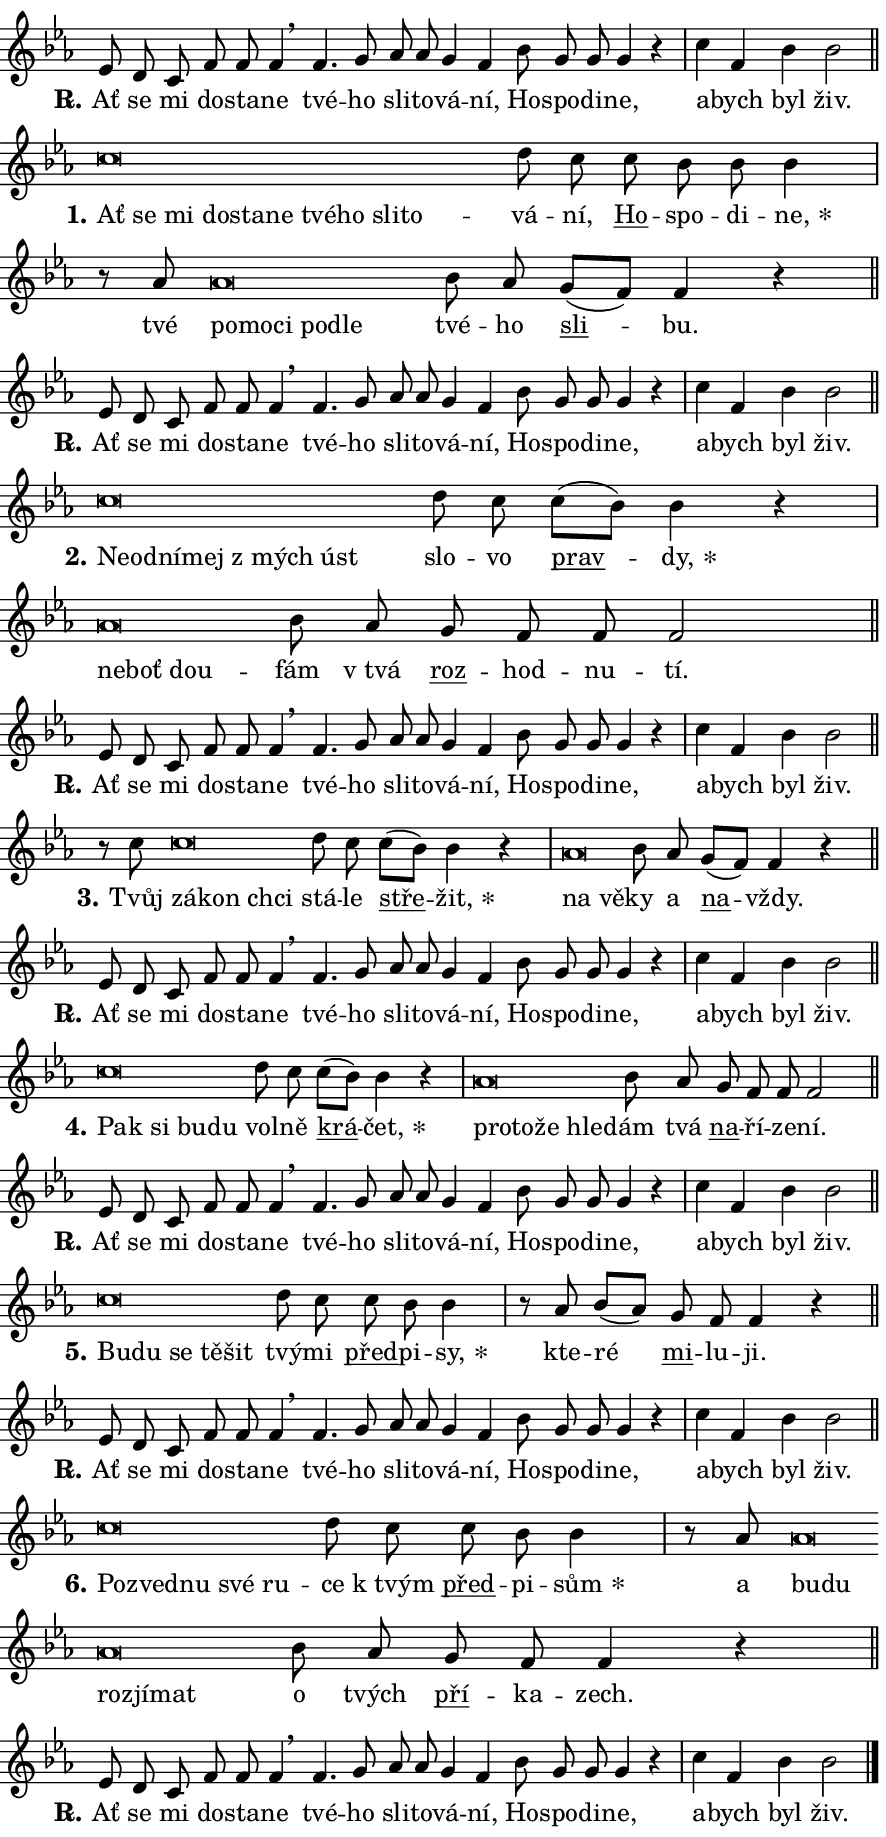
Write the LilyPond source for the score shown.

\version "2.24.0"
\header { tagline = "" }
\paper {
  indent = 0\cm
  top-margin = 0\cm
  right-margin = 0.13\cm % to fit lyric hyphens
  bottom-margin = 0\cm
  left-margin = 0\cm
  paper-width = 15\cm
  page-breaking = #ly:one-page-breaking
  system-system-spacing.basic-distance = #11
  score-system-spacing.basic-distance = #11
  ragged-last = ##f
}


%% Author: Thomas Morley
%% https://lists.gnu.org/archive/html/lilypond-user/2020-05/msg00002.html
#(define (line-position grob)
"Returns position of @var[grob} in current system:
   @code{'start}, if at first time-step
   @code{'end}, if at last time-step
   @code{'middle} otherwise
"
  (let* ((col (ly:item-get-column grob))
         (ln (ly:grob-object col 'left-neighbor))
         (rn (ly:grob-object col 'right-neighbor))
         (col-to-check-left (if (ly:grob? ln) ln col))
         (col-to-check-right (if (ly:grob? rn) rn col))
         (break-dir-left
           (and
             (ly:grob-property col-to-check-left 'non-musical #f)
             (ly:item-break-dir col-to-check-left)))
         (break-dir-right
           (and
             (ly:grob-property col-to-check-right 'non-musical #f)
             (ly:item-break-dir col-to-check-right))))
        (cond ((eqv? 1 break-dir-left) 'start)
              ((eqv? -1 break-dir-right) 'end)
              (else 'middle))))

#(define (tranparent-at-line-position vctor)
  (lambda (grob)
  "Relying on @code{line-position} select the relevant enry from @var{vctor}.
Used to determine transparency,"
    (case (line-position grob)
      ((end) (not (vector-ref vctor 0)))
      ((middle) (not (vector-ref vctor 1)))
      ((start) (not (vector-ref vctor 2))))))

noteHeadBreakVisibility =
#(define-music-function (break-visibility)(vector?)
"Makes @code{NoteHead}s transparent relying on @var{break-visibility}"
#{
  \override NoteHead.transparent =
    #(tranparent-at-line-position break-visibility)
#})

#(define delete-ledgers-for-transparent-note-heads
  (lambda (grob)
    "Reads whether a @code{NoteHead} is transparent.
If so this @code{NoteHead} is removed from @code{'note-heads} from
@var{grob}, which is supposed to be @code{LedgerLineSpanner}.
As a result ledgers are not printed for this @code{NoteHead}"
    (let* ((nhds-array (ly:grob-object grob 'note-heads))
           (nhds-list
             (if (ly:grob-array? nhds-array)
                 (ly:grob-array->list nhds-array)
                 '()))
           ;; Relies on the transparent-property being done before
           ;; Staff.LedgerLineSpanner.after-line-breaking is executed.
           ;; This is fragile ...
           (to-keep
             (remove
               (lambda (nhd)
                 (ly:grob-property nhd 'transparent #f))
               nhds-list)))
      ;; TODO find a better method to iterate over grob-arrays, similiar
      ;; to filter/remove etc for lists
      ;; For now rebuilt from scratch
      (set! (ly:grob-object grob 'note-heads)  '())
      (for-each
        (lambda (nhd)
          (ly:pointer-group-interface::add-grob grob 'note-heads nhd))
        to-keep))))

squashNotes = {
  \override NoteHead.X-extent = #'(-0.2 . 0.2)
  \override NoteHead.Y-extent = #'(-0.75 . 0)
  \override NoteHead.stencil =
    #(lambda (grob)
       (let ((pos (ly:grob-property grob 'staff-position)))
         (begin
           (if (< pos -7) (display "ERROR: Lower brevis then expected\n") (display ""))
           (if (<= pos -6) ly:text-interface::print ly:note-head::print))))
}
unSquashNotes = {
  \revert NoteHead.X-extent
  \revert NoteHead.Y-extent
  \revert NoteHead.stencil
}

hideNotes = \noteHeadBreakVisibility #begin-of-line-visible
unHideNotes = \noteHeadBreakVisibility #all-visible

% work-around for resetting accidentals
% https://lilypond.org/doc/v2.23/Documentation/notation/displaying-rhythms#unmetered-music
cadenzaMeasure = {
  \cadenzaOff
  \partial 1024 s1024
  \cadenzaOn
}

#(define-markup-command (accent layout props text) (markup?)
  "Underline accented syllable"
  (interpret-markup layout props
    #{\markup \override #'(offset . 4.3) \underline { #text }#}))

responsum = \markup \concat {
  "R" \hspace #-1.05 \path #0.1 #'((moveto 0 0.07) (lineto 0.9 0.8)) \hspace #0.05 "."
}

spaceSize = #0.6828661417322834 % exact space size for TeX Gyre Schola

\layout {
  \context {
    \Staff
    \remove "Time_signature_engraver"
    \override LedgerLineSpanner.after-line-breaking = #delete-ledgers-for-transparent-note-heads
  }
  \context {
    \Lyrics {
      \override LyricSpace.minimum-distance = \spaceSize
      \override LyricText.font-name = #"TeX Gyre Schola"
      \override LyricText.font-size = 1
      \override StanzaNumber.font-name = #"TeX Gyre Schola Bold"
      \override StanzaNumber.font-size = 1
    }
  }
  \context {
    \Score 
    \override NoteHead.text =
      #(lambda (grob) 
        (let ((pos (ly:grob-property grob 'staff-position)))
          #{\markup {
            \combine
              \halign #-0.55 \raise #(if (= pos -6) 0 0.5) \override #'(thickness . 2) \draw-line #'(3.2 . 0)
              \musicglyph "noteheads.sM1"
          }#}))
  }
}

% magnetic-lyrics.ily
%
%   written by
%     Jean Abou Samra <jean@abou-samra.fr>
%     Werner Lemberg <wl@gnu.org>
%
%   adapted by
%     Jiri Hon <jiri.hon@gmail.com>
%
% Version 2022-Apr-15

% https://www.mail-archive.com/lilypond-user@gnu.org/msg149350.html

#(define (Left_hyphen_pointer_engraver context)
   "Collect syllable-hyphen-syllable occurrences in lyrics and store
them in properties.  This engraver only looks to the left.  For
example, if the lyrics input is @code{foo -- bar}, it does the
following.

@itemize @bullet
@item
Set the @code{text} property of the @code{LyricHyphen} grob between
@q{foo} and @q{bar} to @code{foo}.

@item
Set the @code{left-hyphen} property of the @code{LyricText} grob with
text @q{foo} to the @code{LyricHyphen} grob between @q{foo} and
@q{bar}.
@end itemize

Use this auxiliary engraver in combination with the
@code{lyric-@/text::@/apply-@/magnetic-@/offset!} hook."
   (let ((hyphen #f)
         (text #f))
     (make-engraver
      (acknowledgers
       ((lyric-syllable-interface engraver grob source-engraver)
        (set! text grob)))
      (end-acknowledgers
       ((lyric-hyphen-interface engraver grob source-engraver)
        ;(when (not (grob::has-interface grob 'lyric-space-interface))
          (set! hyphen grob)));)
      ((stop-translation-timestep engraver)
       (when (and text hyphen)
         (ly:grob-set-object! text 'left-hyphen hyphen))
       (set! text #f)
       (set! hyphen #f)))))

#(define (lyric-text::apply-magnetic-offset! grob)
   "If the space between two syllables is less than the value in
property @code{LyricText@/.details@/.squash-threshold}, move the right
syllable to the left so that it gets concatenated with the left
syllable.

Use this function as a hook for
@code{LyricText@/.after-@/line-@/breaking} if the
@code{Left_@/hyphen_@/pointer_@/engraver} is active."
   (let ((hyphen (ly:grob-object grob 'left-hyphen #f)))
     (when hyphen
       (let ((left-text (ly:spanner-bound hyphen LEFT)))
         (when (grob::has-interface left-text 'lyric-syllable-interface)
           (let* ((common (ly:grob-common-refpoint grob left-text X))
                  (this-x-ext (ly:grob-extent grob common X))
                  (left-x-ext
                   (begin
                     ;; Trigger magnetism for left-text.
                     (ly:grob-property left-text 'after-line-breaking)
                     (ly:grob-extent left-text common X)))
                  ;; `delta` is the gap width between two syllables.
                  (delta (- (interval-start this-x-ext)
                            (interval-end left-x-ext)))
                  (details (ly:grob-property grob 'details))
                  (threshold (assoc-get 'squash-threshold details 0.2)))
             (when (< delta threshold)
               (let* (;; We have to manipulate the input text so that
                      ;; ligatures crossing syllable boundaries are not
                      ;; disabled.  For languages based on the Latin
                      ;; script this is essentially a beautification.
                      ;; However, for non-Western scripts it can be a
                      ;; necessity.
                      (lt (ly:grob-property left-text 'text))
                      (rt (ly:grob-property grob 'text))
                      (is-space (grob::has-interface hyphen 'lyric-space-interface))
                      (space (if is-space " " ""))
                      (extra-delta (if is-space spaceSize 0))
                      ;; Append new syllable.
                      (ltrt-space (if (and (string? lt) (string? rt))
                                (string-append lt space rt)
                                (make-concat-markup (list lt space rt))))
                      ;; Right-align `ltrt` to the right side.
                      (ltrt-space-markup (grob-interpret-markup
                               grob
                               (make-translate-markup
                                (cons (interval-length this-x-ext) 0)
                                (make-right-align-markup ltrt-space)))))
                 (begin
                   ;; Don't print `left-text`.
                   (ly:grob-set-property! left-text 'stencil #f)
                   ;; Set text and stencil (which holds all collected
                   ;; syllables so far) and shift it to the left.
                   (ly:grob-set-property! grob 'text ltrt-space)
                   (ly:grob-set-property! grob 'stencil ltrt-space-markup)
                   (ly:grob-translate-axis! grob (- (- delta extra-delta)) X))))))))))


#(define (lyric-hyphen::displace-bounds-first grob)
   ;; Make very sure this callback isn't triggered too early.
   (let ((left (ly:spanner-bound grob LEFT))
         (right (ly:spanner-bound grob RIGHT)))
     (ly:grob-property left 'after-line-breaking)
     (ly:grob-property right 'after-line-breaking)
     (ly:lyric-hyphen::print grob)))

squashThreshold = #0.4

\layout {
  \context {
    \Lyrics
    \consists #Left_hyphen_pointer_engraver
    \override LyricText.after-line-breaking =
      #lyric-text::apply-magnetic-offset!
    \override LyricHyphen.stencil = #lyric-hyphen::displace-bounds-first
    \override LyricText.details.squash-threshold = \squashThreshold
    \override LyricHyphen.minimum-distance = 0
    \override LyricHyphen.minimum-length = \squashThreshold
  }
}

squashText = \override LyricText.details.squash-threshold = 9999
unSquashText = \override LyricText.details.squash-threshold = \squashThreshold

leftText = \override LyricText.self-alignment-X = #LEFT
unLeftText = \revert LyricText.self-alignment-X

starOffset = #(lambda (grob) 
                (let ((x_offset (ly:self-alignment-interface::aligned-on-x-parent grob)))
                  (if (= x_offset 0) 0 (+ x_offset 1.2))))

star = #(define-music-function (syllable)(string?)
"Append star separator at the end of a syllable"
#{
  \once \override LyricText.X-offset = #starOffset
  \lyricmode { \markup {
    #syllable
    \override #'((font-name . "TeX Gyre Schola Bold")) \hspace #0.2 \lower #0.65 \larger "*"
  } }
#})

starAccent = #(define-music-function (syllable)(string?)
"Append star separator at the end of a syllable and make accent"
#{
  \once \override LyricText.X-offset = #starOffset
  \lyricmode { \markup {
    \accent #syllable
    \override #'((font-name . "TeX Gyre Schola Bold")) \hspace #0.2 \lower #0.65 \larger "*"
  } }
#})

breath = #(define-music-function (syllable)(string?)
"Append breathing indicator at the end of a syllable"
#{
  \lyricmode { \markup { #syllable "+" } }
#})

optionalBreath = #(define-music-function (syllable)(string?)
"Append optional breathing indicator at the end of a syllable"
#{
  \lyricmode { \markup { #syllable "(+)" } }
#})


\score {
    <<
        \new Voice = "melody" { \cadenzaOn \key es \major \relative { es'8 d c f f f4 \breathe \bar "" f4. g8 \bar "" as as \bar "" g4 f \bar "" bes8 g g g4 r \cadenzaMeasure \bar "|" c f, bes bes2 \cadenzaMeasure \bar "||" \break } }
        \new Lyrics \lyricsto "melody" { \lyricmode { \set stanza = \responsum
Ať se mi do -- sta -- ne tvé -- ho sli -- to -- vá -- ní, Ho -- spo -- di -- ne, a -- bych byl živ. } }
    >>
    \layout {}
}

\score {
    <<
        \new Voice = "melody" { \cadenzaOn \key es \major \relative { \squashNotes c''\breve*1/16 \hideNotes \breve*1/16 \bar "" \breve*1/16 \bar "" \breve*1/16 \bar "" \breve*1/16 \bar "" \breve*1/16 \bar "" \breve*1/16 \bar "" \breve*1/16 \bar "" \breve*1/16 \breve*1/16 \bar "" \unHideNotes \unSquashNotes d8 c \bar "" c bes bes bes4 \cadenzaMeasure \bar "|" r8 as8 \squashNotes as\breve*1/16 \hideNotes \breve*1/16 \bar "" \breve*1/16 \bar "" \breve*1/16 \breve*1/16 \bar "" \unHideNotes \unSquashNotes bes8 as \bar "" g[( f)] f4 r \cadenzaMeasure \bar "||" \break } }
        \new Lyrics \lyricsto "melody" { \lyricmode { \set stanza = "1."
\leftText Ať \squashText se mi do -- sta -- ne tvé -- ho sli -- to -- \unLeftText \unSquashText vá -- ní, \markup \accent Ho -- spo -- di -- \star ne, tvé \leftText po -- \squashText mo -- ci po -- dle \unLeftText \unSquashText tvé -- ho \markup \accent sli -- bu. } }
    >>
    \layout {}
}

\score {
    <<
        \new Voice = "melody" { \cadenzaOn \key es \major \relative { es'8 d c f f f4 \breathe \bar "" f4. g8 \bar "" as as \bar "" g4 f \bar "" bes8 g g g4 r \cadenzaMeasure \bar "|" c f, bes bes2 \cadenzaMeasure \bar "||" \break } }
        \new Lyrics \lyricsto "melody" { \lyricmode { \set stanza = \responsum
Ať se mi do -- sta -- ne tvé -- ho sli -- to -- vá -- ní, Ho -- spo -- di -- ne, a -- bych byl živ. } }
    >>
    \layout {}
}

\score {
    <<
        \new Voice = "melody" { \cadenzaOn \key es \major \relative { \squashNotes c''\breve*1/16 \hideNotes \breve*1/16 \bar "" \breve*1/16 \bar "" \breve*1/16 \bar "" \breve*1/16 \breve*1/16 \bar "" \unHideNotes \unSquashNotes d8 c \bar "" c[( bes)] bes4 r \cadenzaMeasure \bar "|" \squashNotes as\breve*1/16 \hideNotes \breve*1/16 \breve*1/16 \bar "" \unHideNotes \unSquashNotes bes8 as \bar "" g f f f2 \cadenzaMeasure \bar "||" \break } }
        \new Lyrics \lyricsto "melody" { \lyricmode { \set stanza = "2."
\leftText Ne -- \squashText od -- ní -- mej "z mých" úst \unLeftText \unSquashText slo -- vo \markup \accent prav -- \star dy, \leftText ne -- \squashText boť dou -- \unLeftText \unSquashText fám "v tvá" \markup \accent roz -- hod -- nu -- tí. } }
    >>
    \layout {}
}

\score {
    <<
        \new Voice = "melody" { \cadenzaOn \key es \major \relative { es'8 d c f f f4 \breathe \bar "" f4. g8 \bar "" as as \bar "" g4 f \bar "" bes8 g g g4 r \cadenzaMeasure \bar "|" c f, bes bes2 \cadenzaMeasure \bar "||" \break } }
        \new Lyrics \lyricsto "melody" { \lyricmode { \set stanza = \responsum
Ať se mi do -- sta -- ne tvé -- ho sli -- to -- vá -- ní, Ho -- spo -- di -- ne, a -- bych byl živ. } }
    >>
    \layout {}
}

\score {
    <<
        \new Voice = "melody" { \cadenzaOn \key es \major \relative { r8 c''8 \squashNotes c\breve*1/16 \hideNotes \breve*1/16 \breve*1/16 \bar "" \unHideNotes \unSquashNotes d8 c \bar "" c[( bes)] bes4 r \cadenzaMeasure \bar "|" \squashNotes as\breve*1/16 \hideNotes \breve*1/16 \bar "" \unHideNotes \unSquashNotes bes8 as \bar "" g[( f)] f4 r \cadenzaMeasure \bar "||" \break } }
        \new Lyrics \lyricsto "melody" { \lyricmode { \set stanza = "3."
Tvůj \leftText zá -- \squashText kon chci \unLeftText \unSquashText stá -- le \markup \accent stře -- \star žit, \leftText na \squashText vě -- \unLeftText \unSquashText ky a \markup \accent na -- vždy. } }
    >>
    \layout {}
}

\score {
    <<
        \new Voice = "melody" { \cadenzaOn \key es \major \relative { es'8 d c f f f4 \breathe \bar "" f4. g8 \bar "" as as \bar "" g4 f \bar "" bes8 g g g4 r \cadenzaMeasure \bar "|" c f, bes bes2 \cadenzaMeasure \bar "||" \break } }
        \new Lyrics \lyricsto "melody" { \lyricmode { \set stanza = \responsum
Ať se mi do -- sta -- ne tvé -- ho sli -- to -- vá -- ní, Ho -- spo -- di -- ne, a -- bych byl živ. } }
    >>
    \layout {}
}

\score {
    <<
        \new Voice = "melody" { \cadenzaOn \key es \major \relative { \squashNotes c''\breve*1/16 \hideNotes \breve*1/16 \bar "" \breve*1/16 \breve*1/16 \bar "" \unHideNotes \unSquashNotes d8 c \bar "" c[( bes)] bes4 r \cadenzaMeasure \bar "|" \squashNotes as\breve*1/16 \hideNotes \breve*1/16 \bar "" \breve*1/16 \breve*1/16 \bar "" \unHideNotes \unSquashNotes bes8 as \bar "" g f f f2 \cadenzaMeasure \bar "||" \break } }
        \new Lyrics \lyricsto "melody" { \lyricmode { \set stanza = "4."
\leftText Pak \squashText si bu -- du \unLeftText \unSquashText vol -- ně \markup \accent krá -- \star čet, \leftText pro -- \squashText to -- že hle -- \unLeftText \unSquashText dám tvá \markup \accent na -- ří -- ze -- ní. } }
    >>
    \layout {}
}

\score {
    <<
        \new Voice = "melody" { \cadenzaOn \key es \major \relative { es'8 d c f f f4 \breathe \bar "" f4. g8 \bar "" as as \bar "" g4 f \bar "" bes8 g g g4 r \cadenzaMeasure \bar "|" c f, bes bes2 \cadenzaMeasure \bar "||" \break } }
        \new Lyrics \lyricsto "melody" { \lyricmode { \set stanza = \responsum
Ať se mi do -- sta -- ne tvé -- ho sli -- to -- vá -- ní, Ho -- spo -- di -- ne, a -- bych byl živ. } }
    >>
    \layout {}
}

\score {
    <<
        \new Voice = "melody" { \cadenzaOn \key es \major \relative { \squashNotes c''\breve*1/16 \hideNotes \breve*1/16 \bar "" \breve*1/16 \bar "" \breve*1/16 \breve*1/16 \bar "" \unHideNotes \unSquashNotes d8 c \bar "" c bes bes4 \cadenzaMeasure \bar "|" r8 as8 bes8[( as)] \bar "" g f f4 r \cadenzaMeasure \bar "||" \break } }
        \new Lyrics \lyricsto "melody" { \lyricmode { \set stanza = "5."
\leftText Bu -- \squashText du se tě -- šit \unLeftText \unSquashText tvý -- mi \markup \accent před -- pi -- \star sy, kte -- ré \markup \accent mi -- lu -- ji. } }
    >>
    \layout {}
}

\score {
    <<
        \new Voice = "melody" { \cadenzaOn \key es \major \relative { es'8 d c f f f4 \breathe \bar "" f4. g8 \bar "" as as \bar "" g4 f \bar "" bes8 g g g4 r \cadenzaMeasure \bar "|" c f, bes bes2 \cadenzaMeasure \bar "||" \break } }
        \new Lyrics \lyricsto "melody" { \lyricmode { \set stanza = \responsum
Ať se mi do -- sta -- ne tvé -- ho sli -- to -- vá -- ní, Ho -- spo -- di -- ne, a -- bych byl živ. } }
    >>
    \layout {}
}

\score {
    <<
        \new Voice = "melody" { \cadenzaOn \key es \major \relative { \squashNotes c''\breve*1/16 \hideNotes \breve*1/16 \bar "" \breve*1/16 \bar "" \breve*1/16 \breve*1/16 \bar "" \unHideNotes \unSquashNotes d8 c \bar "" c bes bes4 \cadenzaMeasure \bar "|" r8 as8 \squashNotes as\breve*1/16 \hideNotes \breve*1/16 \bar "" \breve*1/16 \bar "" \breve*1/16 \breve*1/16 \bar "" \unHideNotes \unSquashNotes bes8 as \bar "" g f f4 r \cadenzaMeasure \bar "||" \break } }
        \new Lyrics \lyricsto "melody" { \lyricmode { \set stanza = "6."
\leftText Po -- \squashText zved -- nu své ru -- \unLeftText \unSquashText ce "k tvým" \markup \accent před -- pi -- \star sům a \leftText bu -- \squashText du roz -- jí -- mat \unLeftText \unSquashText o tvých \markup \accent pří -- ka -- zech. } }
    >>
    \layout {}
}

\score {
    <<
        \new Voice = "melody" { \cadenzaOn \key es \major \relative { es'8 d c f f f4 \breathe \bar "" f4. g8 \bar "" as as \bar "" g4 f \bar "" bes8 g g g4 r \cadenzaMeasure \bar "|" c f, bes bes2 \cadenzaMeasure \bar "||" \break } \bar "|." }
        \new Lyrics \lyricsto "melody" { \lyricmode { \set stanza = \responsum
Ať se mi do -- sta -- ne tvé -- ho sli -- to -- vá -- ní, Ho -- spo -- di -- ne, a -- bych byl živ. } }
    >>
    \layout {}
}
